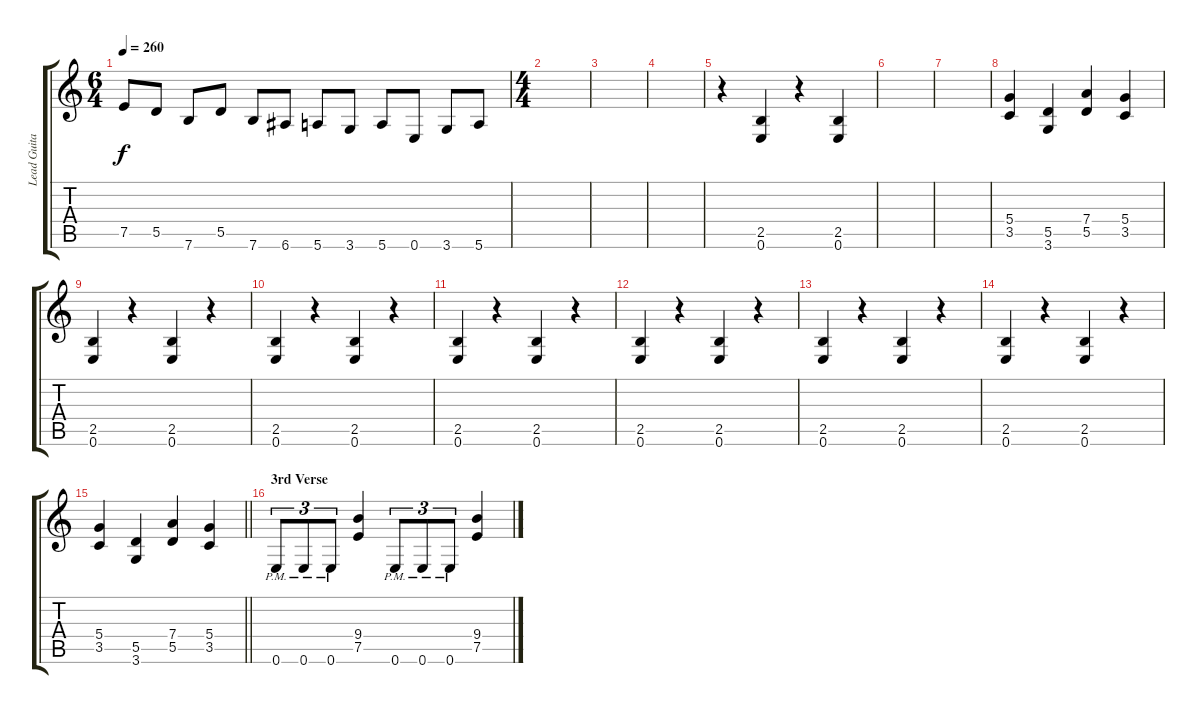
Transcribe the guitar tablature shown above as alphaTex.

\track ("Lead Guitar (Chris Poland)" "Lead Guita") {instrument distortionguitar}
\staff {score tabs}
\tuning (E4 B3 G3 D3 A2 E2) {hide}
\ts (6 4)
\tempo 260
\clef g2
\ks c
7.5.8{dy f} 5.5.8 7.6.8 5.5.8 7.6.8 6.6.8 5.6.8 3.6.8 5.6.8 0.6.8 3.6.8 5.6.8 |
\ts (4 4)
|
|
|
r.4 (2.5 0.6).4 r.4 (2.5 0.6).4 |
|
|
(5.4 3.5).4 (5.5 3.6).4 (7.4 5.5).4 (5.4 3.5).4 |
(2.5 0.6).4 r.4 (2.5 0.6).4 r.4 |
(2.5 0.6).4 r.4 (2.5 0.6).4 r.4 |
(2.5 0.6).4 r.4 (2.5 0.6).4 r.4 |
(2.5 0.6).4 r.4 (2.5 0.6).4 r.4 |
(2.5 0.6).4 r.4 (2.5 0.6).4 r.4 |
(2.5 0.6).4 r.4 (2.5 0.6).4 r.4 |
\barLineRight lightlight
(5.4 3.5).4 (5.5 3.6).4 (7.4 5.5).4 (5.4 3.5).4 |
\section ("" "3rd Verse")
0.6{pm}.8{tu (3 2)} 0.6{pm}.8{tu (3 2)} 0.6{pm}.8{tu (3 2)} (9.4 7.5).4 0.6{pm}.8{tu (3 2)} 0.6{pm}.8{tu (3 2)} 0.6{pm}.8{tu (3 2)} (9.4 7.5).4
